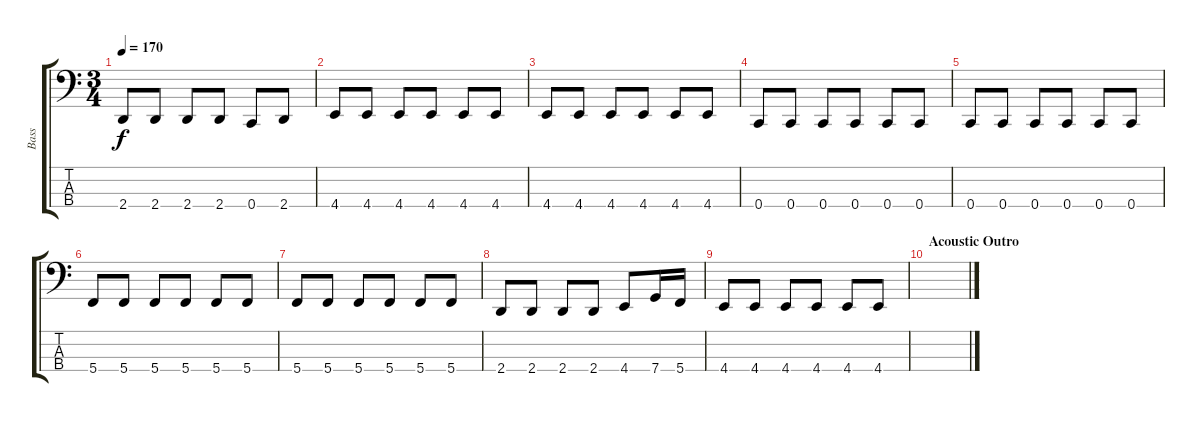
\track ("Bass" "Bass") {instrument electricbassfinger}
\staff {score tabs}
\tuning (F2 C2 G1 C1) {hide}
\ts (3 4)
\tempo 170
\clef f4
\ks c
2.4.8{dy f} 2.4.8 2.4.8 2.4.8 0.4.8 2.4.8 |
4.4.8 4.4.8 4.4.8 4.4.8 4.4.8 4.4.8 |
4.4.8 4.4.8 4.4.8 4.4.8 4.4.8 4.4.8 |
0.4.8 0.4.8 0.4.8 0.4.8 0.4.8 0.4.8 |
0.4.8 0.4.8 0.4.8 0.4.8 0.4.8 0.4.8 |
5.4.8 5.4.8 5.4.8 5.4.8 5.4.8 5.4.8 |
5.4.8 5.4.8 5.4.8 5.4.8 5.4.8 5.4.8 |
2.4.8 2.4.8 2.4.8 2.4.8 4.4.8 7.4.16 5.4.16 |
4.4.8 4.4.8 4.4.8 4.4.8 4.4.8 4.4.8 |
\section ("" "Acoustic Outro")
